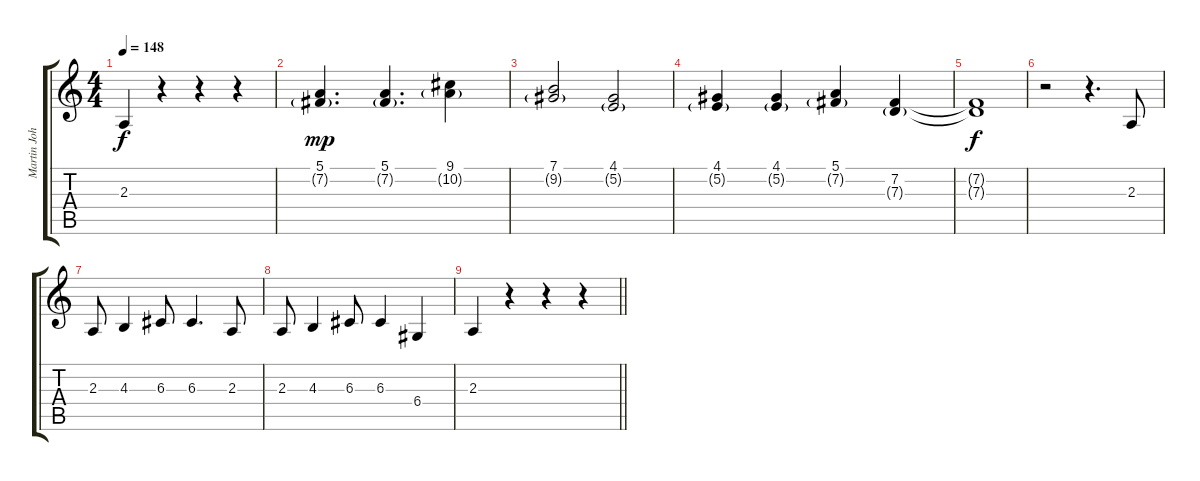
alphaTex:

\track ("Martin Johnson (Vocals)" "Martin Joh") {instrument clarinet}
\staff {score tabs}
\tuning (E4 B3 G3 D3 A2 E2) {hide}
\ts (4 4)
\tempo 148
\clef g2
\ks c
2.3.4{dy f} r.4 r.4 r.4 |
(5.1 7.2{g}).4{d dy mp} (5.1 7.2{g}).4{d} (9.1 10.2{g}).4 |
(7.1 9.2{g}).2 (4.1 5.2{g}).2 |
(4.1 5.2{g}).4 (4.1 5.2{g}).4 (5.1 7.2{g}).4 (7.2 7.3{g}).4 |
(7.2{t} 7.3{t}).1{dy f} |
r.2 r.4{d} 2.3.8 |
2.3.8 4.3.4 6.3.8 6.3.4{d} 2.3.8 |
2.3.8 4.3.4 6.3.8 6.3.4 6.4.4 |
\barLineRight lightlight
2.3.4 r.4 r.4 r.4
